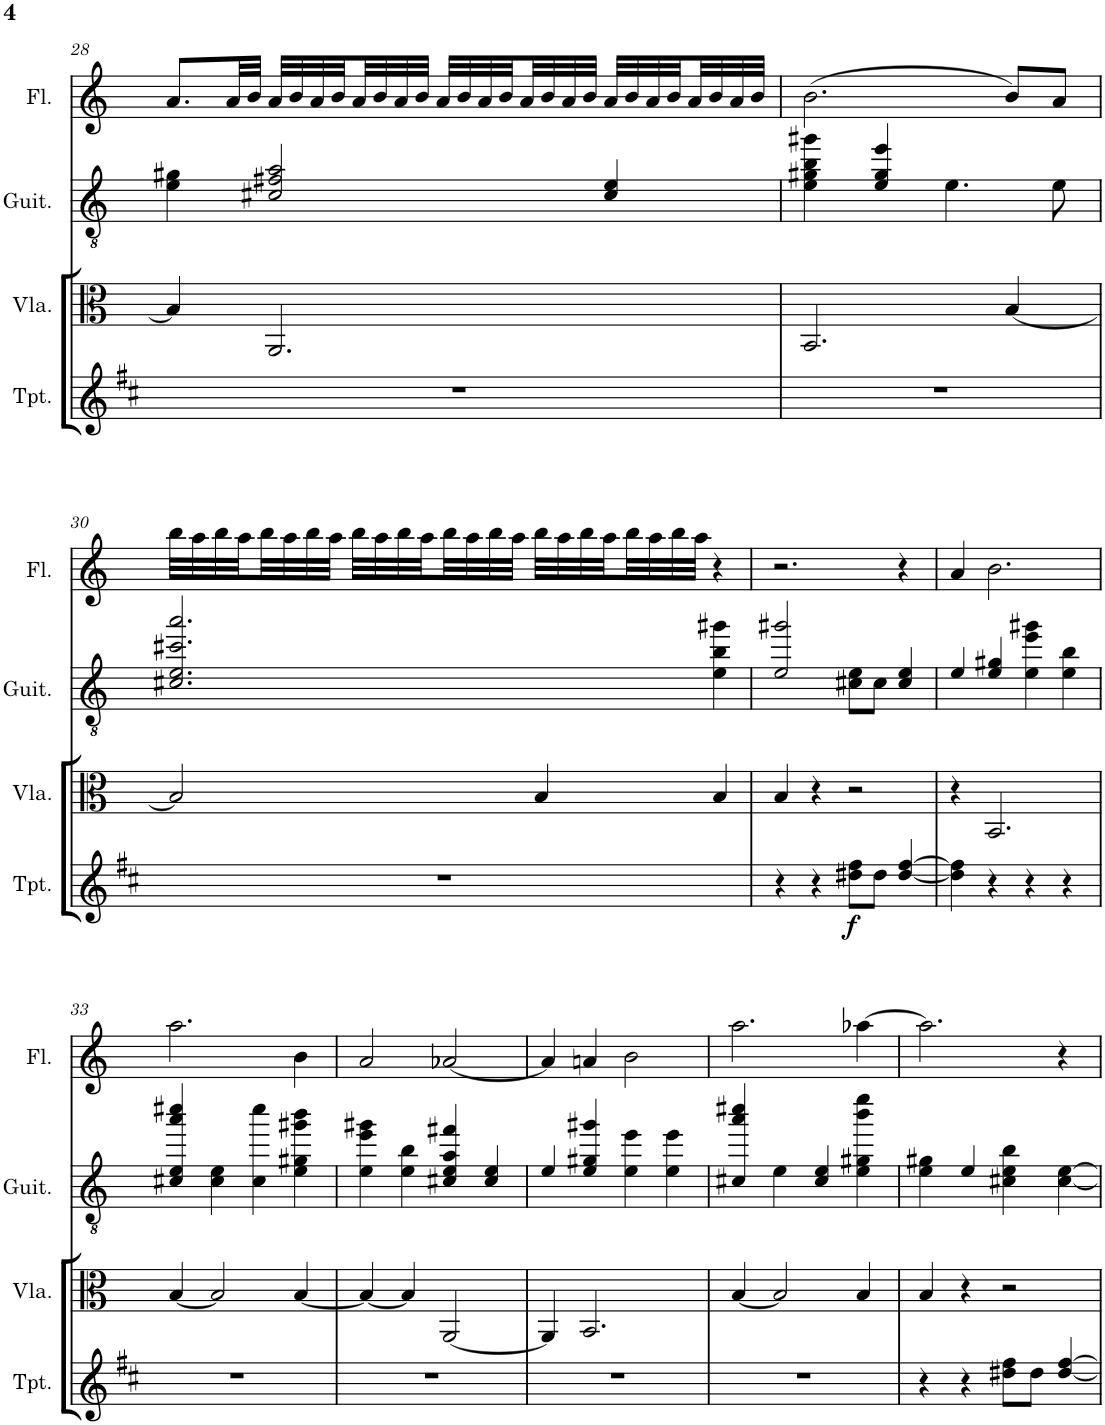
**kern	**dynam	**kern	**kern	**kern
*part4	*part4	*part3	*part2	*part1
*staff4	*staff4	*staff3	*staff2	*staff1
*I"Trumpet	*	*I"Viola	*I"Acoustic Guitar	*I"Flute
*I'Tpt.	*	*I'Vla.	*I'Guit.	*I'Fl.
!!LO:PB:g=z
*clefG2	*	*clefC3	*clefGv2	*clefG2
*Trd1c2	*	*	*	*
*k[f#c#]	*	*k[]	*k[]	*k[]
*M4/4	*	*M4/4	*M4/4	*M4/4
=28	=28	=28	=28	=28
1r	.	4B/]	4e\ 4g#X\	8.a/L
.	.	.	.	32a/LL
.	.	.	.	32b/JJJ
.	.	2.AA/	2c#X/ 2f#X/ 2a/	32a/LLL
.	.	.	.	32b/
.	.	.	.	32a/
.	.	.	.	32b/
.	.	.	.	32a/
.	.	.	.	32b/
.	.	.	.	32a/
.	.	.	.	32b/JJJ
.	.	.	.	32a/LLL
.	.	.	.	32b/
.	.	.	.	32a/
.	.	.	.	32b/
.	.	.	.	32a/
.	.	.	.	32b/
.	.	.	.	32a/
.	.	.	.	32b/JJJ
.	.	.	4c#/ 4e/	32a/LLL
.	.	.	.	32b/
.	.	.	.	32a/
.	.	.	.	32b/
.	.	.	.	32a/
.	.	.	.	32b/
.	.	.	.	32a/
.	.	.	.	32b/JJJ
=29	=29	=29	=29	=29
1r	.	2.BB/	4e\ 4g#X\ 4b\ 4gg#X\	(2.b\
.	.	.	4e/ 4g#/ 4ee/	.
.	.	.	4.e\	.
.	.	[4B/	.	8b/L)
.	.	.	8e\	8a/J
!!LO:LB:g=z
=30	=30	=30	=30	=30
1r	.	2B/]	2.c#X/ 2.e/ 2.cc#X/ 2.aa/	32bb\LLL
.	.	.	.	32aa\
.	.	.	.	32bb\
.	.	.	.	32aa\
.	.	.	.	32bb\
.	.	.	.	32aa\
.	.	.	.	32bb\
.	.	.	.	32aa\JJJ
.	.	.	.	32bb\LLL
.	.	.	.	32aa\
.	.	.	.	32bb\
.	.	.	.	32aa\
.	.	.	.	32bb\
.	.	.	.	32aa\
.	.	.	.	32bb\
.	.	.	.	32aa\JJJ
.	.	4B/	.	32bb\LLL
.	.	.	.	32aa\
.	.	.	.	32bb\
.	.	.	.	32aa\
.	.	.	.	32bb\
.	.	.	.	32aa\
.	.	.	.	32bb\
.	.	.	.	32aa\JJJ
.	.	4B/	4e\ 4b\ 4gg#X\	4r
=31	=31	=31	=31	=31
4r	.	4B/	2e/ 2gg#X/	2.r
4r	.	4r	.	.
!	!LO:DY:b	!	!	!
8dd#X\ 8ff#\L	f	2r	8c#X\ 8e\L	.
8dd#\J	.	.	8c#\J	.
[4dd#/ [4ff#/	.	.	4c#/ 4e/	4r
=32	=32	=32	=32	=32
4dd#\] 4ff#\]	.	4r	4e/	4a/
4r	.	2.BB/	4e/ 4g#X/	2.b\
4r	.	.	4e\ 4ee\ 4gg#X\	.
4r	.	.	4e\ 4b\	.
!!LO:LB:g=z
=33	=33	=33	=33	=33
1r	.	[4B/	4c#X/ 4e/ 4aa/ 4ccc#X/	2.aa\
.	.	2B/]	4c#\ 4e\	.
.	.	.	4c#\ 4ccc#\	.
.	.	[4B/	4e\ 4g#X\ 4gg#X\ 4bb\	4b\
=34	=34	=34	=34	=34
1r	.	4B/_	4e\ 4ee\ 4gg#X\	2a/
.	.	4B/]	4e\ 4b\	.
.	.	[2AA/	4c#X/ 4e/ 4a/ 4ff#X/	[2a-X/
.	.	.	4c#/ 4e/	.
=35	=35	=35	=35	=35
1r	.	4AA/]	4e/	4a-/]
.	.	2.BB/	4e/ 4g#X/ 4gg#X/	4an/
.	.	.	4e\ 4ee\	2b\
.	.	.	4e\ 4ee\	.
=36	=36	=36	=36	=36
1r	.	[4B/	4c#X/ 4aa/ 4ccc#X/	2.aa\
.	.	2B/]	4e\	.
.	.	.	4c#/ 4e/	.
.	.	4B/	4e\ 4g#X\ 4bb\ 4eee\	[4aa-X\
=37	=37	=37	=37	=37
4r	.	4B/	4e\ 4g#X\	2.aa-\]
4r	.	4r	4e/	.
8dd#X\ 8ff#\L	.	2r	4c#X\ 4e\ 4b\	.
8dd#\J	.	.	.	.
[4dd#/ [4ff#/	.	.	[4c#\ [4e\	4r
=	=	=	=	=
*-	*-	*-	*-	*-
